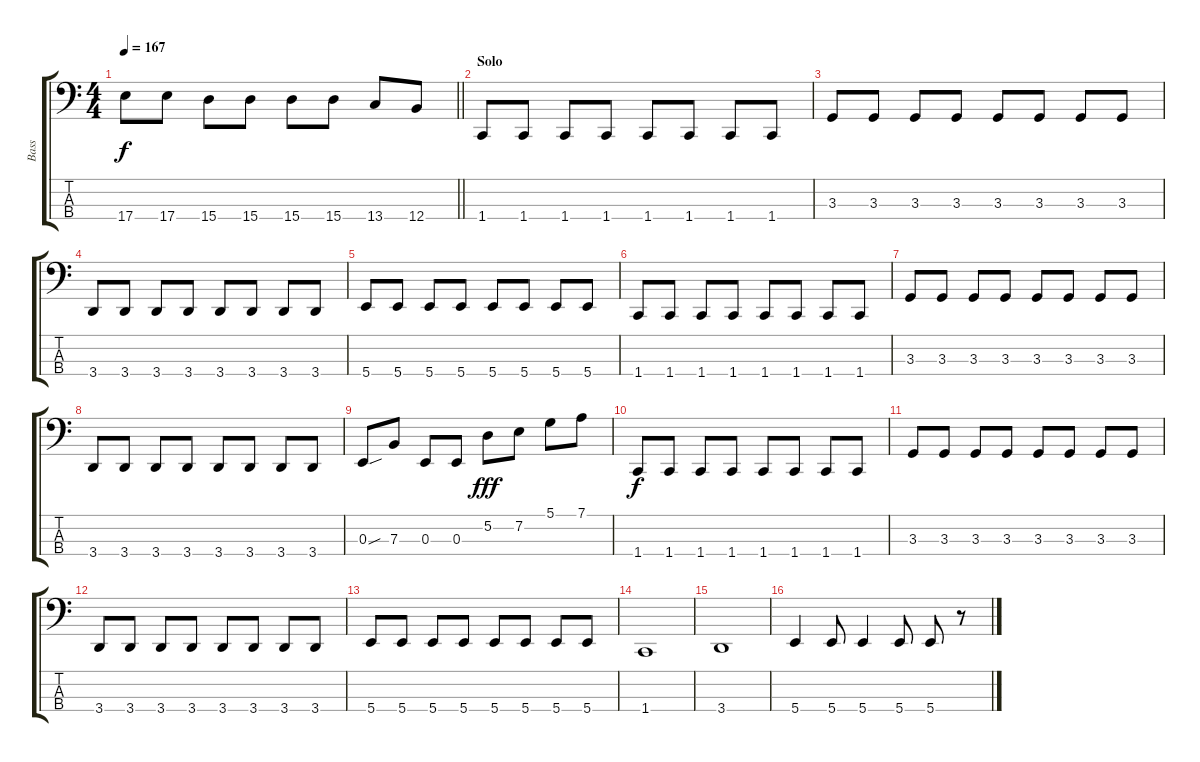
\track ("Bass" "Bass") {instrument electricbassfinger}
\staff {score tabs}
\tuning (D2 A1 E1 B0) {hide}
\ts (4 4)
\tempo 167
\clef f4
\barLineRight lightlight
\ks c
17.4.8{dy f} 17.4.8 15.4.8 15.4.8 15.4.8 15.4.8 13.4.8 12.4.8 |
\section ("" "Solo")
1.4.8 1.4.8 1.4.8 1.4.8 1.4.8 1.4.8 1.4.8 1.4.8 |
3.3.8 3.3.8 3.3.8 3.3.8 3.3.8 3.3.8 3.3.8 3.3.8 |
3.4.8 3.4.8 3.4.8 3.4.8 3.4.8 3.4.8 3.4.8 3.4.8 |
5.4.8 5.4.8 5.4.8 5.4.8 5.4.8 5.4.8 5.4.8 5.4.8 |
1.4.8 1.4.8 1.4.8 1.4.8 1.4.8 1.4.8 1.4.8 1.4.8 |
3.3.8 3.3.8 3.3.8 3.3.8 3.3.8 3.3.8 3.3.8 3.3.8 |
3.4.8 3.4.8 3.4.8 3.4.8 3.4.8 3.4.8 3.4.8 3.4.8 |
0.3{sou}.8 7.3.8 0.3.8 0.3.8 5.2.8{dy fff} 7.2.8 5.1.8 7.1.8 |
1.4.8{dy f} 1.4.8 1.4.8 1.4.8 1.4.8 1.4.8 1.4.8 1.4.8 |
3.3.8 3.3.8 3.3.8 3.3.8 3.3.8 3.3.8 3.3.8 3.3.8 |
3.4.8 3.4.8 3.4.8 3.4.8 3.4.8 3.4.8 3.4.8 3.4.8 |
5.4.8 5.4.8 5.4.8 5.4.8 5.4.8 5.4.8 5.4.8 5.4.8 |
1.4.1 |
3.4.1 |
5.4.4{volume 16 instrument slapbass1} 5.4.8 5.4.4 5.4.8 5.4.8 r.8
